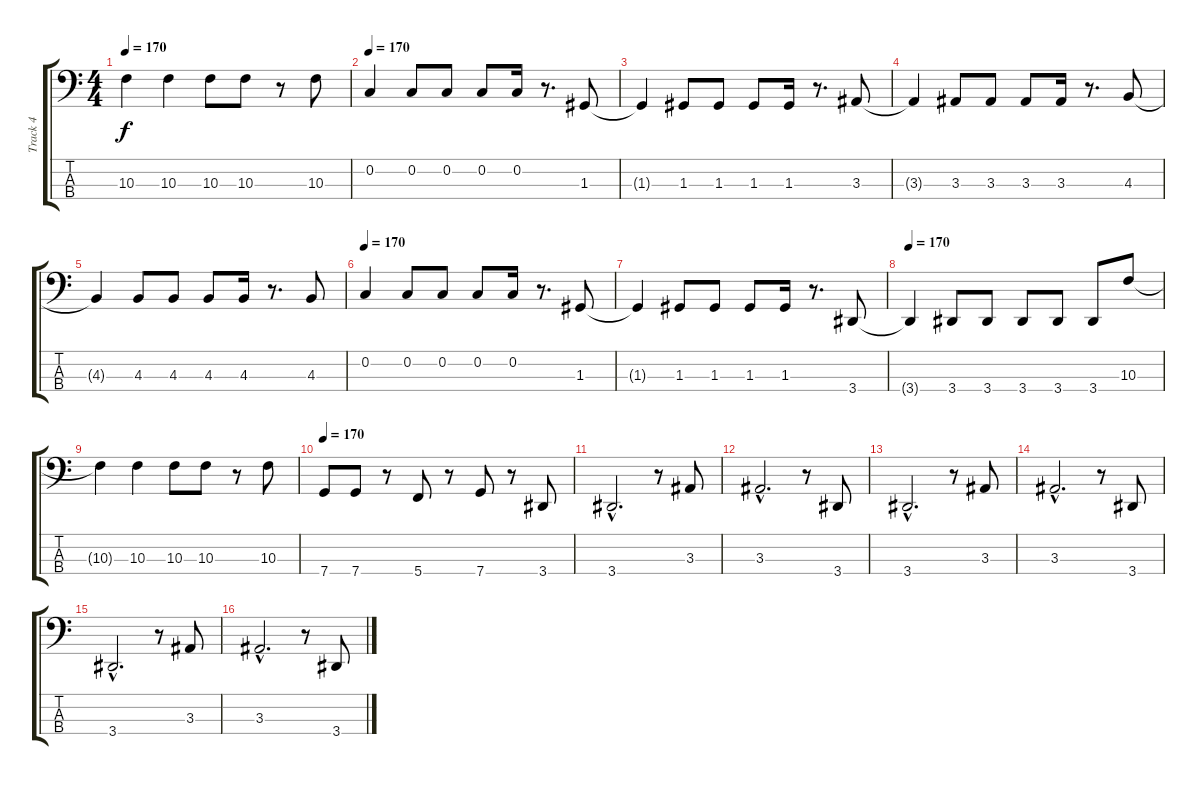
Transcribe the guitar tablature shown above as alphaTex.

\track ("Track 4" "Track 4") {instrument electricbasspick}
\staff {score tabs}
\tuning (F2 C2 G1 C1) {hide}
\ts (4 4)
\tempo 170
\clef f4
\ks c
10.3{t}.4{dy f} 10.3.4 10.3.8 10.3.8 r.8 10.3.8 |
\tempo 170
0.2.4 0.2.8 0.2.8 0.2.8 0.2.16 r.8{d} 1.3.8 |
1.3{t}.4 1.3.8 1.3.8 1.3.8 1.3.16 r.8{d} 3.3.8 |
3.3{t}.4 3.3.8 3.3.8 3.3.8 3.3.16 r.8{d} 4.3.8 |
4.3{t}.4 4.3.8 4.3.8 4.3.8 4.3.16 r.8{d} 4.3.8 |
\tempo 170
0.2.4 0.2.8 0.2.8 0.2.8 0.2.16 r.8{d} 1.3.8 |
1.3{t}.4 1.3.8 1.3.8 1.3.8 1.3.16 r.8{d} 3.4.8 |
\tempo 170
3.4{t}.4 3.4.8 3.4.8 3.4.8 3.4.8 3.4.8 10.3.8 |
10.3{t}.4 10.3.4 10.3.8 10.3.8 r.8 10.3.8 |
\tempo 170
7.4.8 7.4.8 r.8 5.4.8 r.8 7.4.8 r.8 3.4.8 |
3.4{hac}.2{d} r.8 3.3.8 |
3.3{hac}.2{d} r.8 3.4.8 |
3.4{hac}.2{d} r.8 3.3.8 |
3.3{hac}.2{d} r.8 3.4.8 |
3.4{hac}.2{d} r.8 3.3.8 |
3.3{hac}.2{d} r.8 3.4.8
